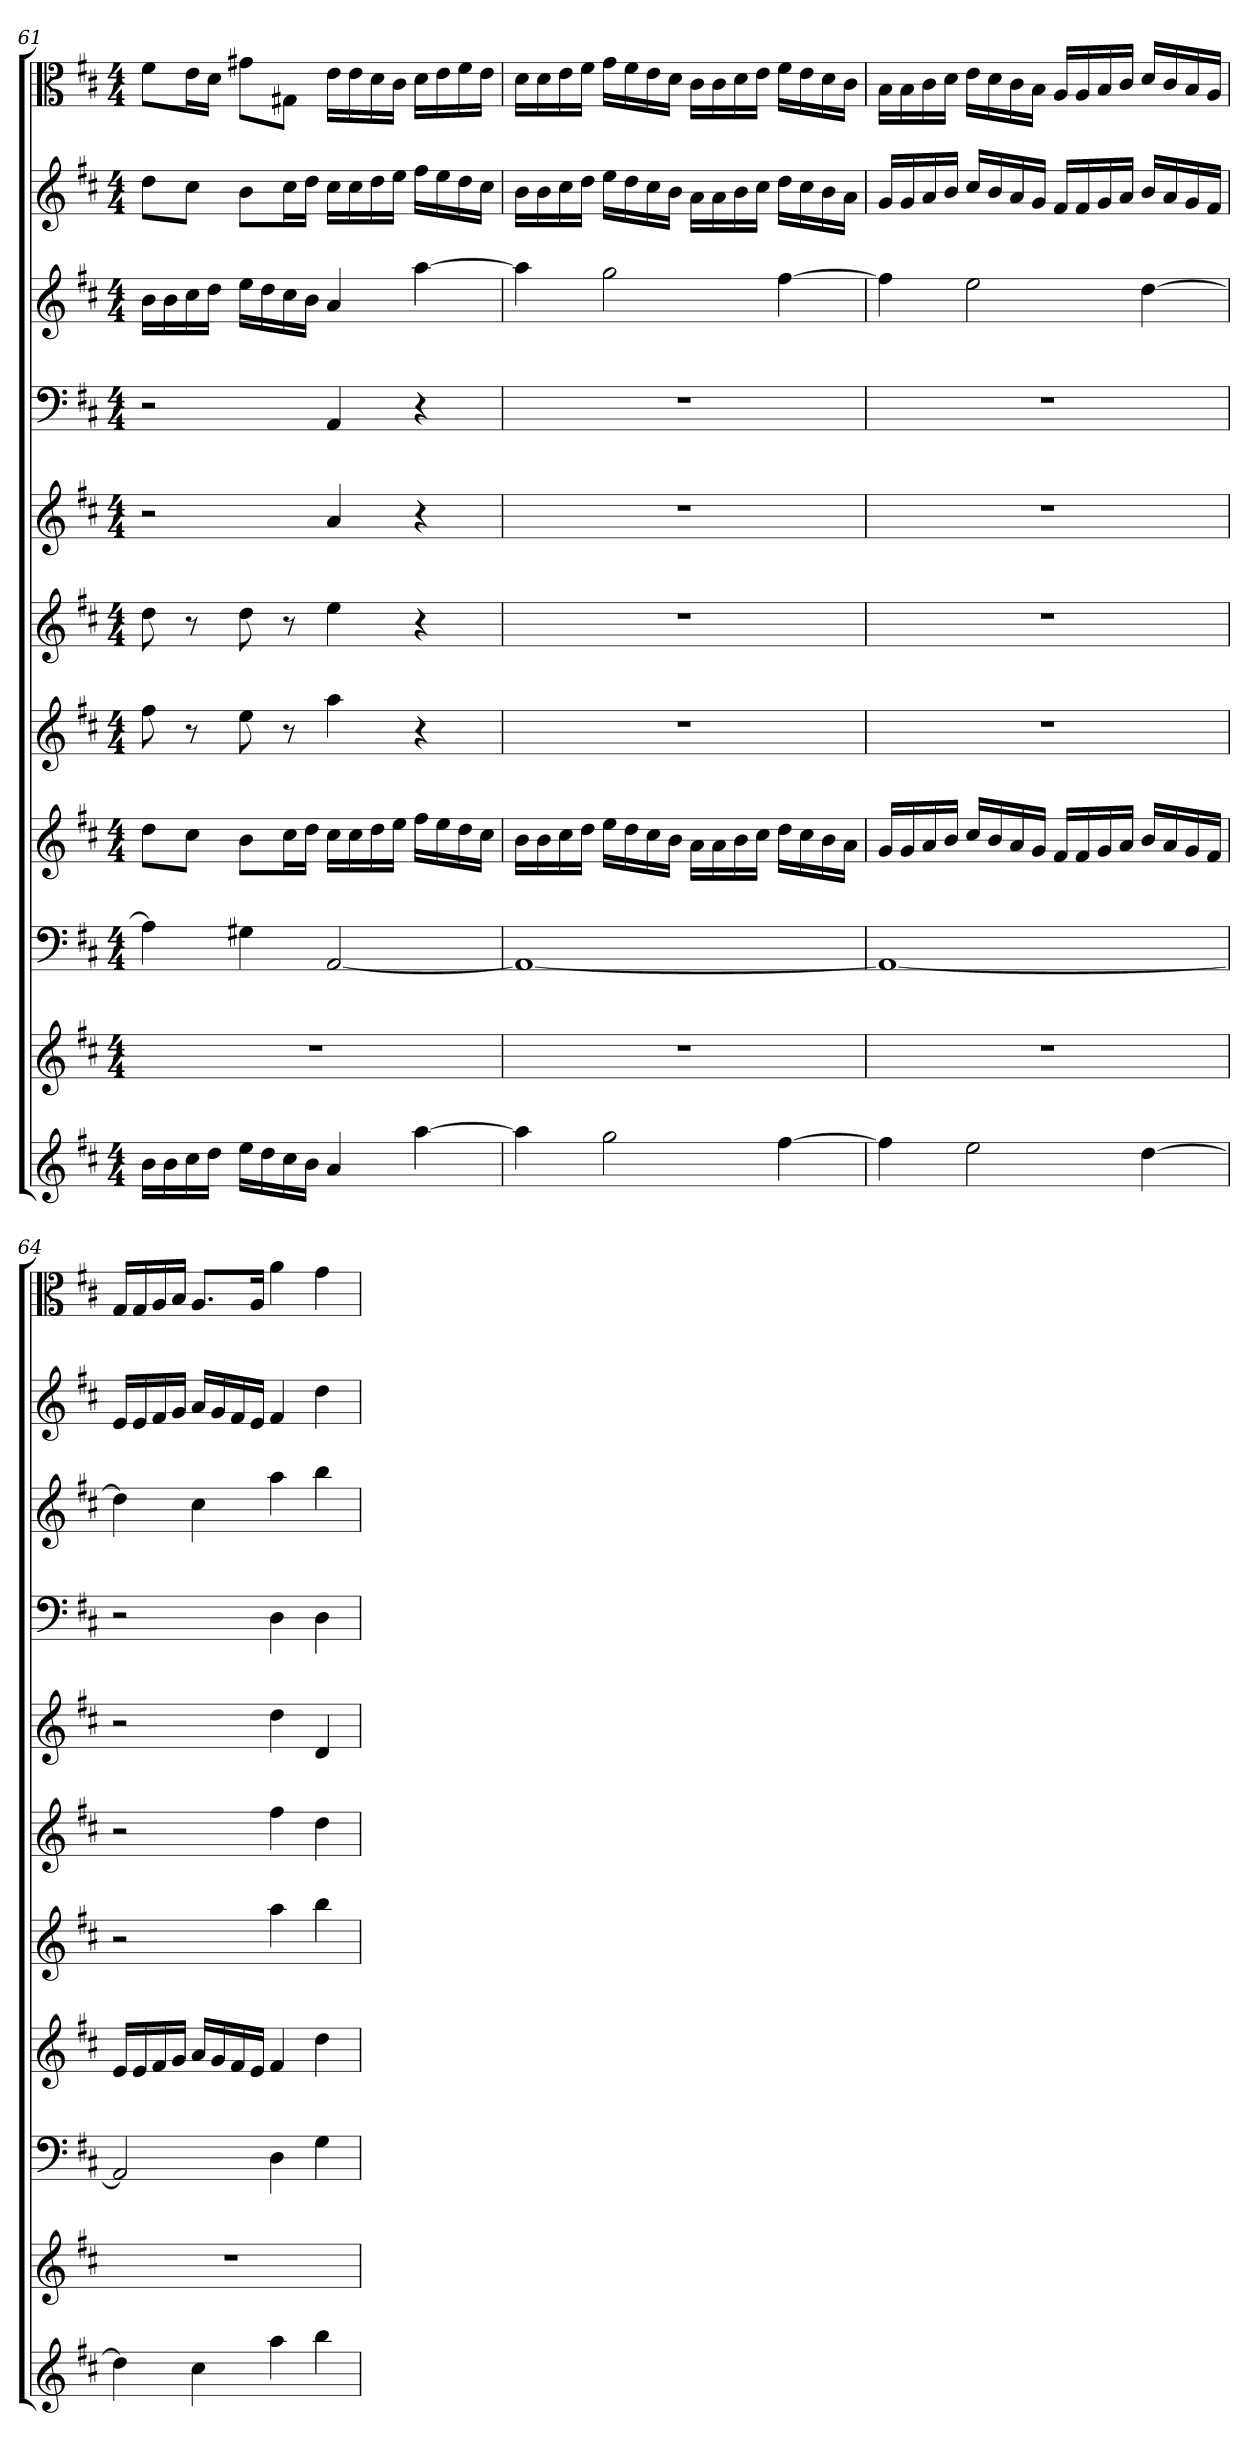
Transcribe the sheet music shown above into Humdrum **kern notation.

**kern	**kern	**kern	**kern	**kern	**kern	**kern	**kern	**kern	**kern	**kern
*part11	*part10	*part9	*part8	*part7	*part6	*part5	*part4	*part3	*part2	*part1
*staff11	*staff10	*staff9	*staff8	*staff7	*staff6	*staff5	*staff4	*staff3	*staff2	*staff1
*clefG2	*clefG2	*clefF4	*clefG2	*clefG2	*clefG2	*clefG2	*clefF4	*clefG2	*clefG2	*clefC3
*k[f#c#]	*k[f#c#]	*k[f#c#]	*k[f#c#]	*k[f#c#]	*k[f#c#]	*k[f#c#]	*k[f#c#]	*k[f#c#]	*k[f#c#]	*k[f#c#]
*D:	*D:	*D:	*D:	*D:	*D:	*D:	*D:	*D:	*D:	*D:
*M4/4	*M4/4	*M4/4	*M4/4	*M4/4	*M4/4	*M4/4	*M4/4	*M4/4	*M4/4	*M4/4
=61	=61	=61	=61	=61	=61	=61	=61	=61	=61	=61
16b\LL	1r	4A\]	8dd\L	8ff#\	8dd\	2r	2r	16b\LL	8dd\L	8f#\L
16b\	.	.	.	.	.	.	.	16b\	.	.
16cc#\	.	.	8cc#\J	8r	8r	.	.	16cc#\	8cc#\J	16e\L
16dd\JJ	.	.	.	.	.	.	.	16dd\JJ	.	16d\JJ
16ee\LL	.	4G#X\	8b\L	8ee\	8dd\	.	.	16ee\LL	8b\L	8g#X\L
16dd\	.	.	.	.	.	.	.	16dd\	.	.
16cc#\	.	.	16cc#\L	8r	8r	.	.	16cc#\	16cc#\L	8G#X\J
16b\JJ	.	.	16dd\JJ	.	.	.	.	16b\JJ	16dd\JJ	.
4a/	.	[2AA/	16cc#\LL	4aa\	4ee\	4a/	4AA/	4a/	16cc#\LL	16e\LL
.	.	.	16cc#\	.	.	.	.	.	16cc#\	16e\
.	.	.	16dd\	.	.	.	.	.	16dd\	16d\
.	.	.	16ee\JJ	.	.	.	.	.	16ee\JJ	16c#\JJ
[4aa\	.	.	16ff#\LL	4r	4r	4r	4r	[4aa\	16ff#\LL	16d\LL
.	.	.	16ee\	.	.	.	.	.	16ee\	16e\
.	.	.	16dd\	.	.	.	.	.	16dd\	16f#\
.	.	.	16cc#\JJ	.	.	.	.	.	16cc#\JJ	16e\JJ
=62	=62	=62	=62	=62	=62	=62	=62	=62	=62	=62
4aa\]	1r	1AA/_	16b\LL	1r	1r	1r	1r	4aa\]	16b\LL	16d\LL
.	.	.	16b\	.	.	.	.	.	16b\	16d\
.	.	.	16cc#\	.	.	.	.	.	16cc#\	16e\
.	.	.	16dd\JJ	.	.	.	.	.	16dd\JJ	16f#\JJ
2gg\	.	.	16ee\LL	.	.	.	.	2gg\	16ee\LL	16g\LL
.	.	.	16dd\	.	.	.	.	.	16dd\	16f#\
.	.	.	16cc#\	.	.	.	.	.	16cc#\	16e\
.	.	.	16b\JJ	.	.	.	.	.	16b\JJ	16d\JJ
.	.	.	16a\LL	.	.	.	.	.	16a\LL	16c#\LL
.	.	.	16a\	.	.	.	.	.	16a\	16c#\
.	.	.	16b\	.	.	.	.	.	16b\	16d\
.	.	.	16cc#\JJ	.	.	.	.	.	16cc#\JJ	16e\JJ
[4ff#\	.	.	16dd\LL	.	.	.	.	[4ff#\	16dd\LL	16f#\LL
.	.	.	16cc#\	.	.	.	.	.	16cc#\	16e\
.	.	.	16b\	.	.	.	.	.	16b\	16d\
.	.	.	16a\JJ	.	.	.	.	.	16a\JJ	16c#\JJ
=63	=63	=63	=63	=63	=63	=63	=63	=63	=63	=63
4ff#\]	1r	1AA/_	16g/LL	1r	1r	1r	1r	4ff#\]	16g/LL	16B\LL
.	.	.	16g/	.	.	.	.	.	16g/	16B\
.	.	.	16a/	.	.	.	.	.	16a/	16c#\
.	.	.	16b/JJ	.	.	.	.	.	16b/JJ	16d\JJ
2ee\	.	.	16cc#/LL	.	.	.	.	2ee\	16cc#/LL	16e\LL
.	.	.	16b/	.	.	.	.	.	16b/	16d\
.	.	.	16a/	.	.	.	.	.	16a/	16c#\
.	.	.	16g/JJ	.	.	.	.	.	16g/JJ	16B\JJ
.	.	.	16f#/LL	.	.	.	.	.	16f#/LL	16A/LL
.	.	.	16f#/	.	.	.	.	.	16f#/	16A/
.	.	.	16g/	.	.	.	.	.	16g/	16B/
.	.	.	16a/JJ	.	.	.	.	.	16a/JJ	16c#/JJ
[4dd\	.	.	16b/LL	.	.	.	.	[4dd\	16b/LL	16d/LL
.	.	.	16a/	.	.	.	.	.	16a/	16c#/
.	.	.	16g/	.	.	.	.	.	16g/	16B/
.	.	.	16f#/JJ	.	.	.	.	.	16f#/JJ	16A/JJ
=64	=64	=64	=64	=64	=64	=64	=64	=64	=64	=64
4dd\]	1r	2AA/]	16e/LL	2r	2r	2r	2r	4dd\]	16e/LL	16G/LL
.	.	.	16e/	.	.	.	.	.	16e/	16G/
.	.	.	16f#/	.	.	.	.	.	16f#/	16A/
.	.	.	16g/JJ	.	.	.	.	.	16g/JJ	16B/JJ
4cc#\	.	.	16a/LL	.	.	.	.	4cc#\	16a/LL	8.A/L
.	.	.	16g/	.	.	.	.	.	16g/	.
.	.	.	16f#/	.	.	.	.	.	16f#/	.
.	.	.	16e/JJ	.	.	.	.	.	16e/JJ	16A/Jk
4aa\	.	4D\	4f#/	4aa\	4ff#\	4dd\	4D\	4aa\	4f#/	4a\
4bb\	.	4G\	4dd\	4bb\	4dd\	4d/	4D\	4bb\	4dd\	4g\
=	=	=	=	=	=	=	=	=	=	=
*-	*-	*-	*-	*-	*-	*-	*-	*-	*-	*-
